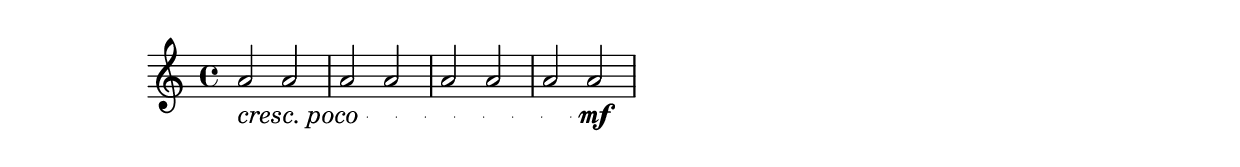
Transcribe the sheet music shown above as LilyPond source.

%% Do not edit this file; it is auto-generated from input/new
%% This file is in the public domain.
%% Note: this file works from version 2.12.0
\version "2.13.1"
\header {
%% Translation of GIT committish: 70f455b078620f842672c64c66d87a08158a24ac
  texidoces = "
Se puede modificar el texto empleado para los crescendos y
decrescendos modificando las propiedades de contexto
@code{crescendoText} y @code{decrescendoText}.  El estilo de la
línea de extensión se puede cambiar modificando la propiedad
@code{'style} de @code{DynamicTextSpanner}.  El valor
predeterminado es @code{'hairpin} (regulador), y entre otros
valores posibles se encuentran @code{'line} (línea),
@code{'dashed-line} (línea discontinua) y @code{'dotted-line}
(línea de puntos):

"
  doctitlees = "Cambiar el texto y los estilos de objeto de extensión para las indicaciones dinámicas textuales"
  
%% Translation of GIT committish: 6ce7f350682dfa99af97929be1dec6b9f1cbc01a
texidocde = "
Der Text, der für Crescendo und Decrescendo gestzt wird, kann geändert
werden, indem man die Eigenschaften @code{crescendoText} und
@code{decrescendoText} verändert.  Der Stil des Streckers kann auch
geändert werden, indem die @code{'style}-Eigenschaft des
@code{DynamicTextSpanner} beeinflusst wird.  Der Standardwert ist
@code{'hairpin}, ander Möglichkeiten sind @code{'line}, @code{'dashed-line}
und @code{'dotted-line}:
"
  doctitlede = "Text und Strecker-Stile für Dynamik-Texte ändern"

  lsrtags = "rhythms,tweaks-and-overrides"
  texidoc = "
The text used for crescendos and decrescendos can be changed by
modifying the context properties @code{crescendoText} and
@code{decrescendoText}.  The style of the spanner line can be
changed by modifying the @code{'style} property of
@code{DynamicTextSpanner}.  The default value is @code{'hairpin},
and other possible values include @code{'line}, @code{'dashed-line}
and @code{'dotted-line}:
"
  doctitle = "Changing text and spanner styles for text dynamics"
} % begin verbatim


\relative c'' {
  \set crescendoText = \markup { \italic { cresc. poco } }
  \set crescendoSpanner = #'text
  \override DynamicTextSpanner #'style = #'dotted-line
  a2\< a
  a2 a
  a2 a
  a2 a\mf
}
